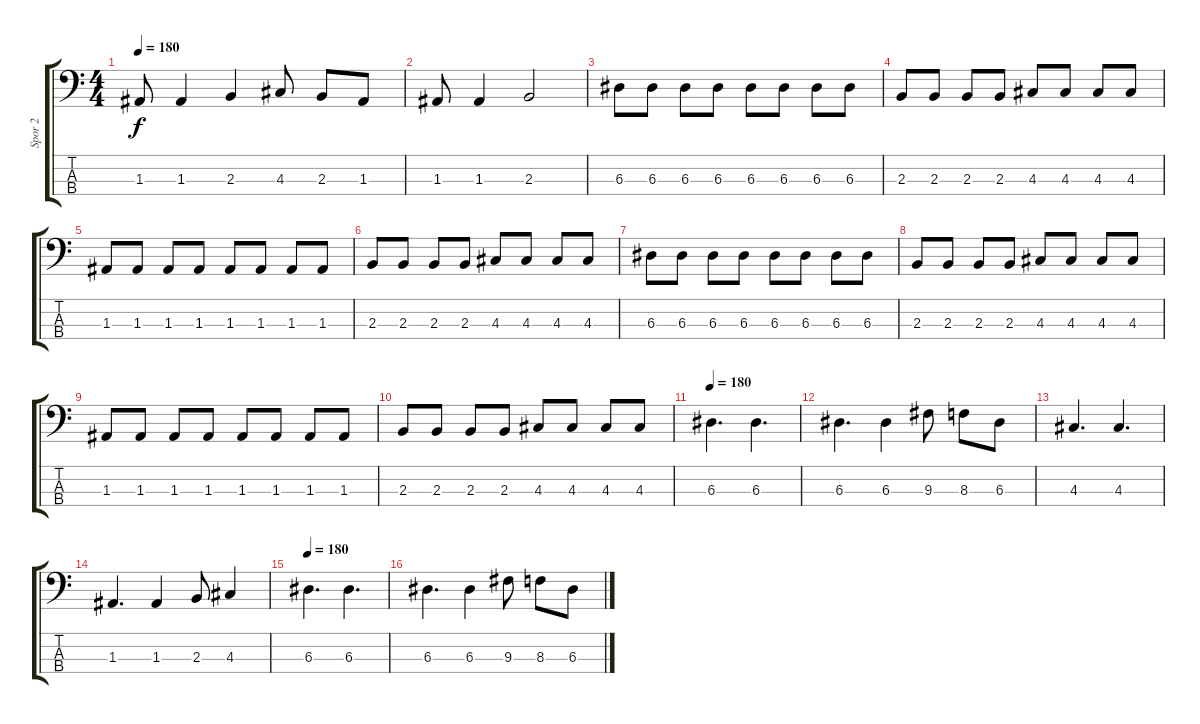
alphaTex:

\track ("Spor 2" "Spor 2") {instrument electricbassfinger}
\staff {score tabs}
\tuning (G2 D2 A1 E1) {hide}
\ts (4 4)
\tempo 180
\clef f4
\ks c
1.3.8{dy f} 1.3.4 2.3.4 4.3.8 2.3.8 1.3.8 |
1.3.8 1.3.4 2.3.2 |
6.3.8 6.3.8 6.3.8 6.3.8 6.3.8 6.3.8 6.3.8 6.3.8 |
2.3.8 2.3.8 2.3.8 2.3.8 4.3.8 4.3.8 4.3.8 4.3.8 |
1.3.8 1.3.8 1.3.8 1.3.8 1.3.8 1.3.8 1.3.8 1.3.8 |
2.3.8 2.3.8 2.3.8 2.3.8 4.3.8 4.3.8 4.3.8 4.3.8 |
6.3.8 6.3.8 6.3.8 6.3.8 6.3.8 6.3.8 6.3.8 6.3.8 |
2.3.8 2.3.8 2.3.8 2.3.8 4.3.8 4.3.8 4.3.8 4.3.8 |
1.3.8 1.3.8 1.3.8 1.3.8 1.3.8 1.3.8 1.3.8 1.3.8 |
2.3.8 2.3.8 2.3.8 2.3.8 4.3.8 4.3.8 4.3.8 4.3.8 |
\tempo 180
6.3.4{d} 6.3.4{d} |
6.3.4{d} 6.3.4 9.3.8 8.3.8 6.3.8 |
4.3.4{d} 4.3.4{d} |
1.3.4{d} 1.3.4 2.3.8 4.3.4 |
\tempo 180
6.3.4{d} 6.3.4{d} |
6.3.4{d} 6.3.4 9.3.8 8.3.8 6.3.8
